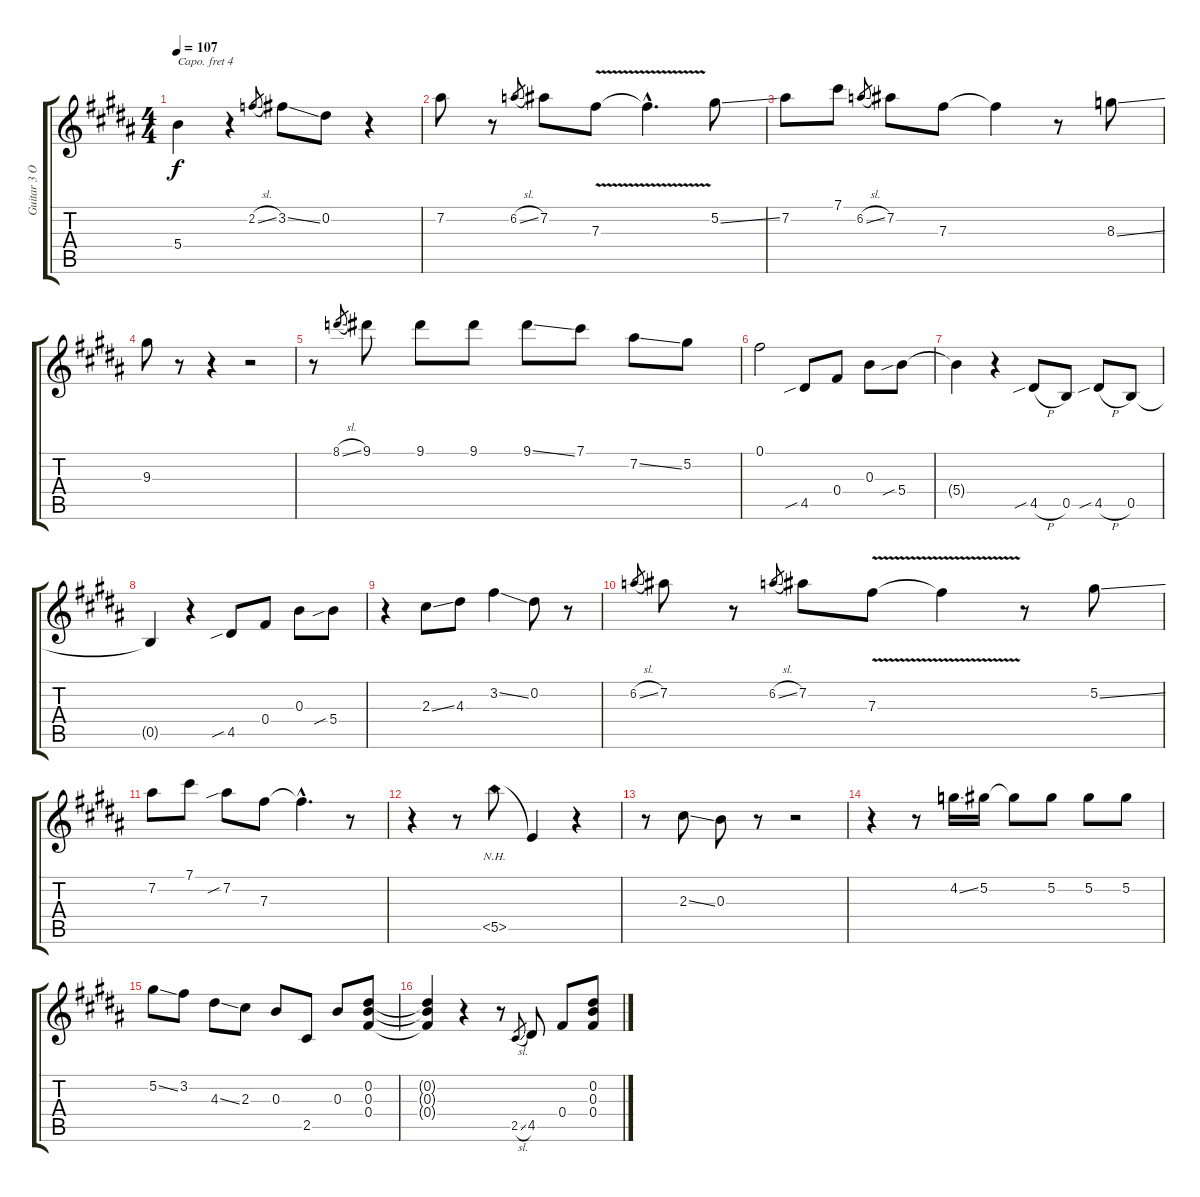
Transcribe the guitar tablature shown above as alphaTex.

\track ("Guitar 3 Open G/Capo4" "Guitar 3 O") {instrument distortionguitar}
\staff {score tabs}
\capo 4
\tuning (D4 B3 G3 D3 G2 D2) {hide}
\ts (4 4)
\tempo 107
\clef g2
\ks b
5.4{t}.4{dy f} r.4 2.2{sl}.8{gr} 3.2{ss}.8 0.2.8 r.4 |
7.2.8 r.8 6.2{sl}.8{gr} 7.2.8 7.3{v}.8 7.3{hac t}.4{d} 5.2{ss}.8 |
7.2.8 7.1.8 6.2{sl}.8{gr} 7.2.8 7.3.8 7.3{t}.4 r.8 8.3{ss}.8 |
9.3.8 r.8 r.4 r.2 |
r.8 8.1{sl}.8{gr} 9.1.8 9.1.8 9.1.8 9.1{ss}.8 7.1.8 7.2{ss}.8 5.2.8 |
0.1.2 4.5{sib}.8 0.4.8 0.3.8 5.4{sib}.8 |
5.4{t}.4 r.4 4.5{sib h}.8 0.5.8 4.5{sib h}.8 0.5.8 |
0.5{t}.4 r.4 4.5{sib}.8 0.4.8 0.3.8 5.4{sib}.8 |
r.4 2.3{ss}.8 4.3.8 3.2{ss}.4 0.2.8 r.8 |
6.2{sl}.8{gr} 7.2.8 r.8 6.2{sl}.8{gr} 7.2.8 7.3{v}.8 7.3{t}.4 r.8 5.2{ss}.8 |
7.2.8 7.1.8 7.2{sib}.8 7.3.8 7.3{hac t}.4{d} r.8 |
r.4 r.8 5.5{nh}.8 5.5{t}.4 r.4 |
r.8 2.3{ss}.8 0.3.8 r.8 r.2 |
r.4 r.8 4.2{ss}.16 5.2.16 5.2{t}.8 5.2.8 5.2.8 5.2.8 |
5.2{ss}.8 3.2.8 4.3{ss}.8 2.3.8 0.3.8 2.5.8 0.3.8 (0.2 0.3 0.4).8 |
(0.2{t} 0.3{t} 0.4{t}).4 r.4 r.8 2.5{sl}.8{gr} 4.5.8 0.4.8 (0.2 0.3 0.4).8
